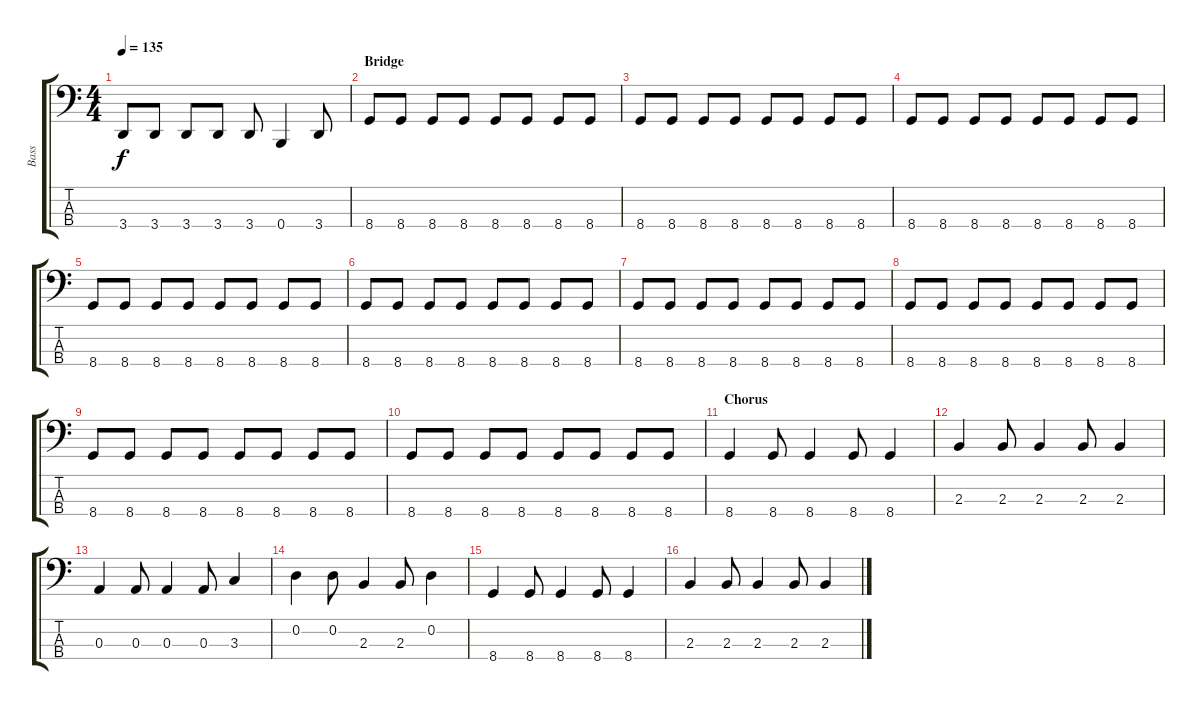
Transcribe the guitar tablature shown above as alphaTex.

\track ("Bass" "Bass") {instrument acousticbass}
\staff {score tabs}
\tuning (G2 D2 A1 B0) {hide}
\ts (4 4)
\tempo 135
\clef f4
\ks c
3.4.8{dy f} 3.4.8 3.4.8 3.4.8 3.4.8 0.4.4 3.4.8 |
\section ("" "Bridge")
8.4.8 8.4.8 8.4.8 8.4.8 8.4.8 8.4.8 8.4.8 8.4.8 |
8.4.8 8.4.8 8.4.8 8.4.8 8.4.8 8.4.8 8.4.8 8.4.8 |
8.4.8 8.4.8 8.4.8 8.4.8 8.4.8 8.4.8 8.4.8 8.4.8 |
8.4.8 8.4.8 8.4.8 8.4.8 8.4.8 8.4.8 8.4.8 8.4.8 |
8.4.8 8.4.8 8.4.8 8.4.8 8.4.8 8.4.8 8.4.8 8.4.8 |
8.4.8 8.4.8 8.4.8 8.4.8 8.4.8 8.4.8 8.4.8 8.4.8 |
8.4.8 8.4.8 8.4.8 8.4.8 8.4.8 8.4.8 8.4.8 8.4.8 |
8.4.8 8.4.8 8.4.8 8.4.8 8.4.8 8.4.8 8.4.8 8.4.8 |
8.4.8 8.4.8 8.4.8 8.4.8 8.4.8 8.4.8 8.4.8 8.4.8 |
\section ("" "Chorus")
8.4.4 8.4.8 8.4.4 8.4.8 8.4.4 |
2.3.4 2.3.8 2.3.4 2.3.8 2.3.4 |
0.3.4 0.3.8 0.3.4 0.3.8 3.3.4 |
0.2.4 0.2.8 2.3.4 2.3.8 0.2.4 |
8.4.4 8.4.8 8.4.4 8.4.8 8.4.4 |
2.3.4 2.3.8 2.3.4 2.3.8 2.3.4
